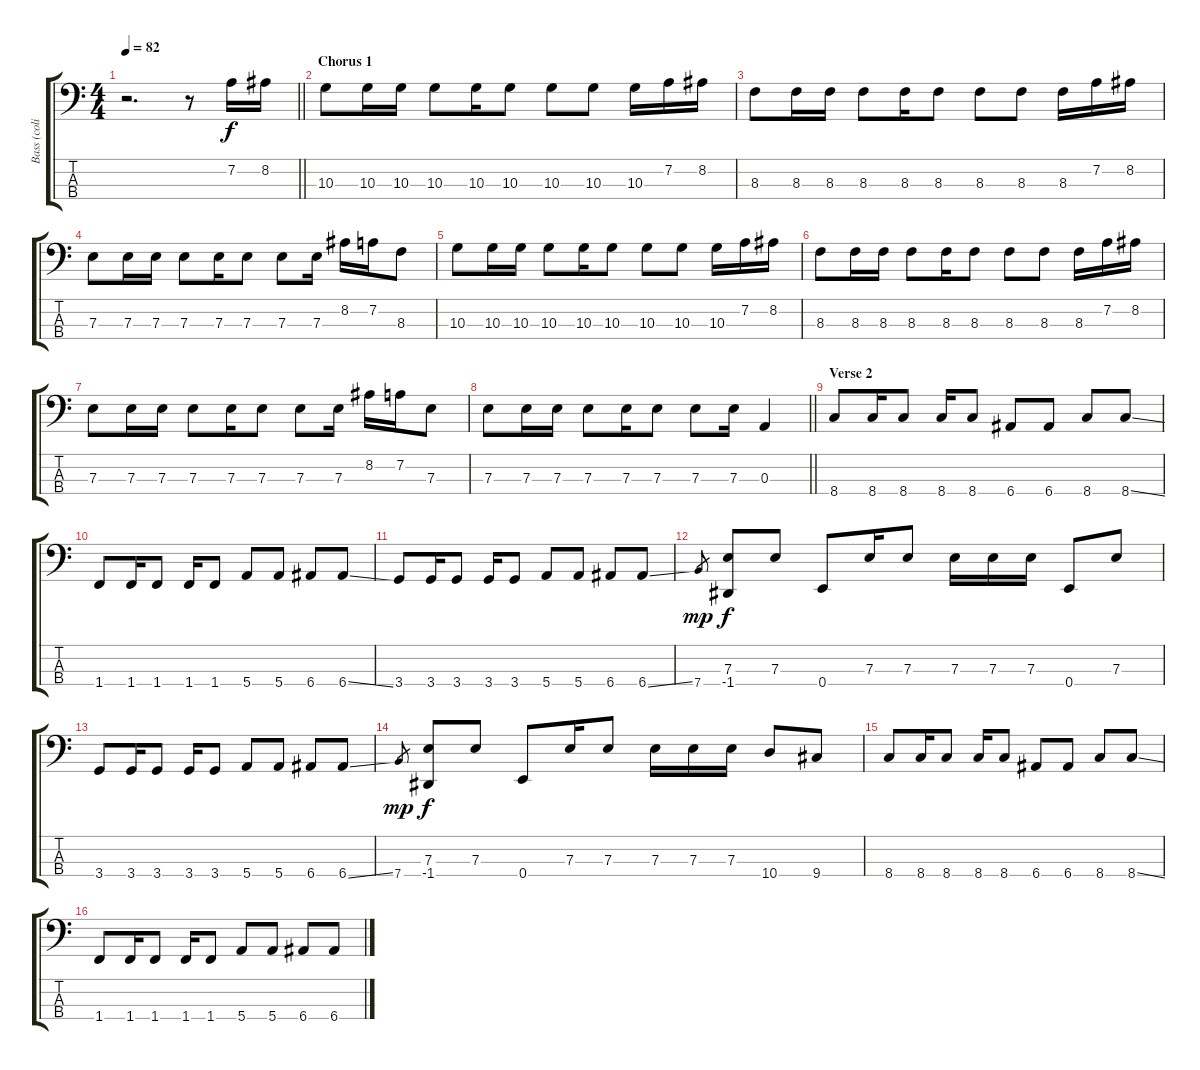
\track ("Bass (colin)" "Bass (coli") {instrument electricbassfinger}
\staff {score tabs}
\tuning (G2 D2 A1 E1) {hide}
\ts (4 4)
\tempo 82
\clef f4
\barLineRight lightlight
\ks c
r.2{d dy f} r.8 7.2.16 8.2.16 |
\section ("" "Chorus 1")
10.3.8 10.3.16 10.3.16 10.3.8 10.3.16 10.3.8 10.3.8 10.3.8 10.3.16 7.2.16 8.2.16 |
8.3.8 8.3.16 8.3.16 8.3.8 8.3.16 8.3.8 8.3.8 8.3.8 8.3.16 7.2.16 8.2.16 |
7.3.8 7.3.16 7.3.16 7.3.8 7.3.16 7.3.8 7.3.8 7.3.16 8.2.16 7.2.16 8.3.8 |
10.3.8 10.3.16 10.3.16 10.3.8 10.3.16 10.3.8 10.3.8 10.3.8 10.3.16 7.2.16 8.2.16 |
8.3.8 8.3.16 8.3.16 8.3.8 8.3.16 8.3.8 8.3.8 8.3.8 8.3.16 7.2.16 8.2.16 |
7.3.8 7.3.16 7.3.16 7.3.8 7.3.16 7.3.8 7.3.8 7.3.16 8.2.16 7.2.16 7.3.8 |
\barLineRight lightlight
7.3.8 7.3.16 7.3.16 7.3.8 7.3.16 7.3.8 7.3.8 7.3.16 0.3.4 |
\section ("" "Verse 2")
8.4.8 8.4.16 8.4.8 8.4.16 8.4.8 6.4.8 6.4.8 8.4.8 8.4{ss}.8 |
1.4.8 1.4.16 1.4.8 1.4.16 1.4.8 5.4.8 5.4.8 6.4.8 6.4{ss}.8 |
3.4.8 3.4.16 3.4.8 3.4.16 3.4.8 5.4.8 5.4.8 6.4.8 6.4{ss}.8 |
7.4.8{gr dy mp} (7.3 -1.4).8{dy f} 7.3.8 0.4.8 7.3.16 7.3.8 7.3.16 7.3.16 7.3.16 0.4.8 7.3.8 |
3.4.8 3.4.16 3.4.8 3.4.16 3.4.8 5.4.8 5.4.8 6.4.8 6.4{ss}.8 |
7.4.8{gr dy mp} (7.3 -1.4).8{dy f} 7.3.8 0.4.8 7.3.16 7.3.8 7.3.16 7.3.16 7.3.16 10.4.8 9.4.8 |
8.4.8 8.4.16 8.4.8 8.4.16 8.4.8 6.4.8 6.4.8 8.4.8 8.4{ss}.8 |
1.4.8 1.4.16 1.4.8 1.4.16 1.4.8 5.4.8 5.4.8 6.4.8 6.4{ss}.8
